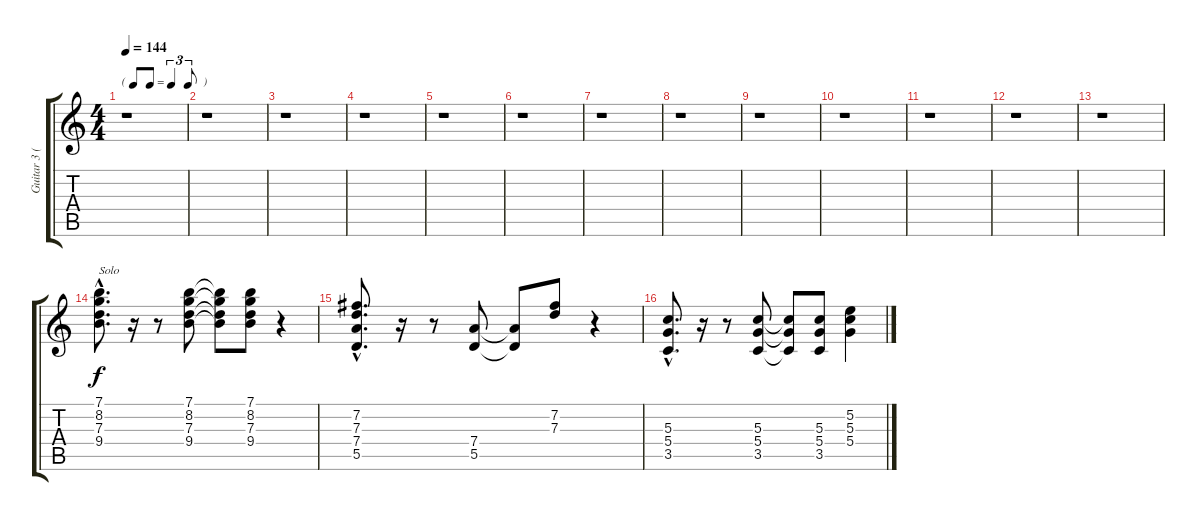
\track ("Guitar 3 (acoustic)" "Guitar 3 (") {instrument acousticguitarsteel}
\staff {score tabs}
\tuning (E4 B3 G3 D3 A2 E2) {hide}
\ts (4 4)
\tf triplet8th
\tempo 144
\clef g2
\ks c
r.1{dy f} |
r.1 |
r.1 |
r.1 |
r.1 |
r.1 |
r.1 |
r.1 |
r.1 |
r.1 |
r.1 |
r.1 |
r.1 |
(7.1{hac} 8.2{hac} 7.3{hac} 9.4{hac}).8{d txt "Solo"} r.16 r.8 (7.1 8.2 7.3 9.4).8 (7.1{t} 8.2{t} 7.3{t} 9.4{t}).8 (7.1 8.2 7.3 9.4).8 r.4 |
(7.2{hac} 7.3{hac} 7.4{hac} 5.5{hac}).8{d} r.16 r.8 (7.4 5.5).8 (7.4{t} 5.5{t}).8 (7.2 7.3).8 r.4 |
(5.3{hac} 5.4{hac} 3.5{hac}).8{d} r.16 r.8 (5.3 5.4 3.5).8 (5.3{t} 5.4{t} 3.5{t}).8 (5.3 5.4 3.5).8 (5.2{ss} 5.3{ss} 5.4{ss}).4
